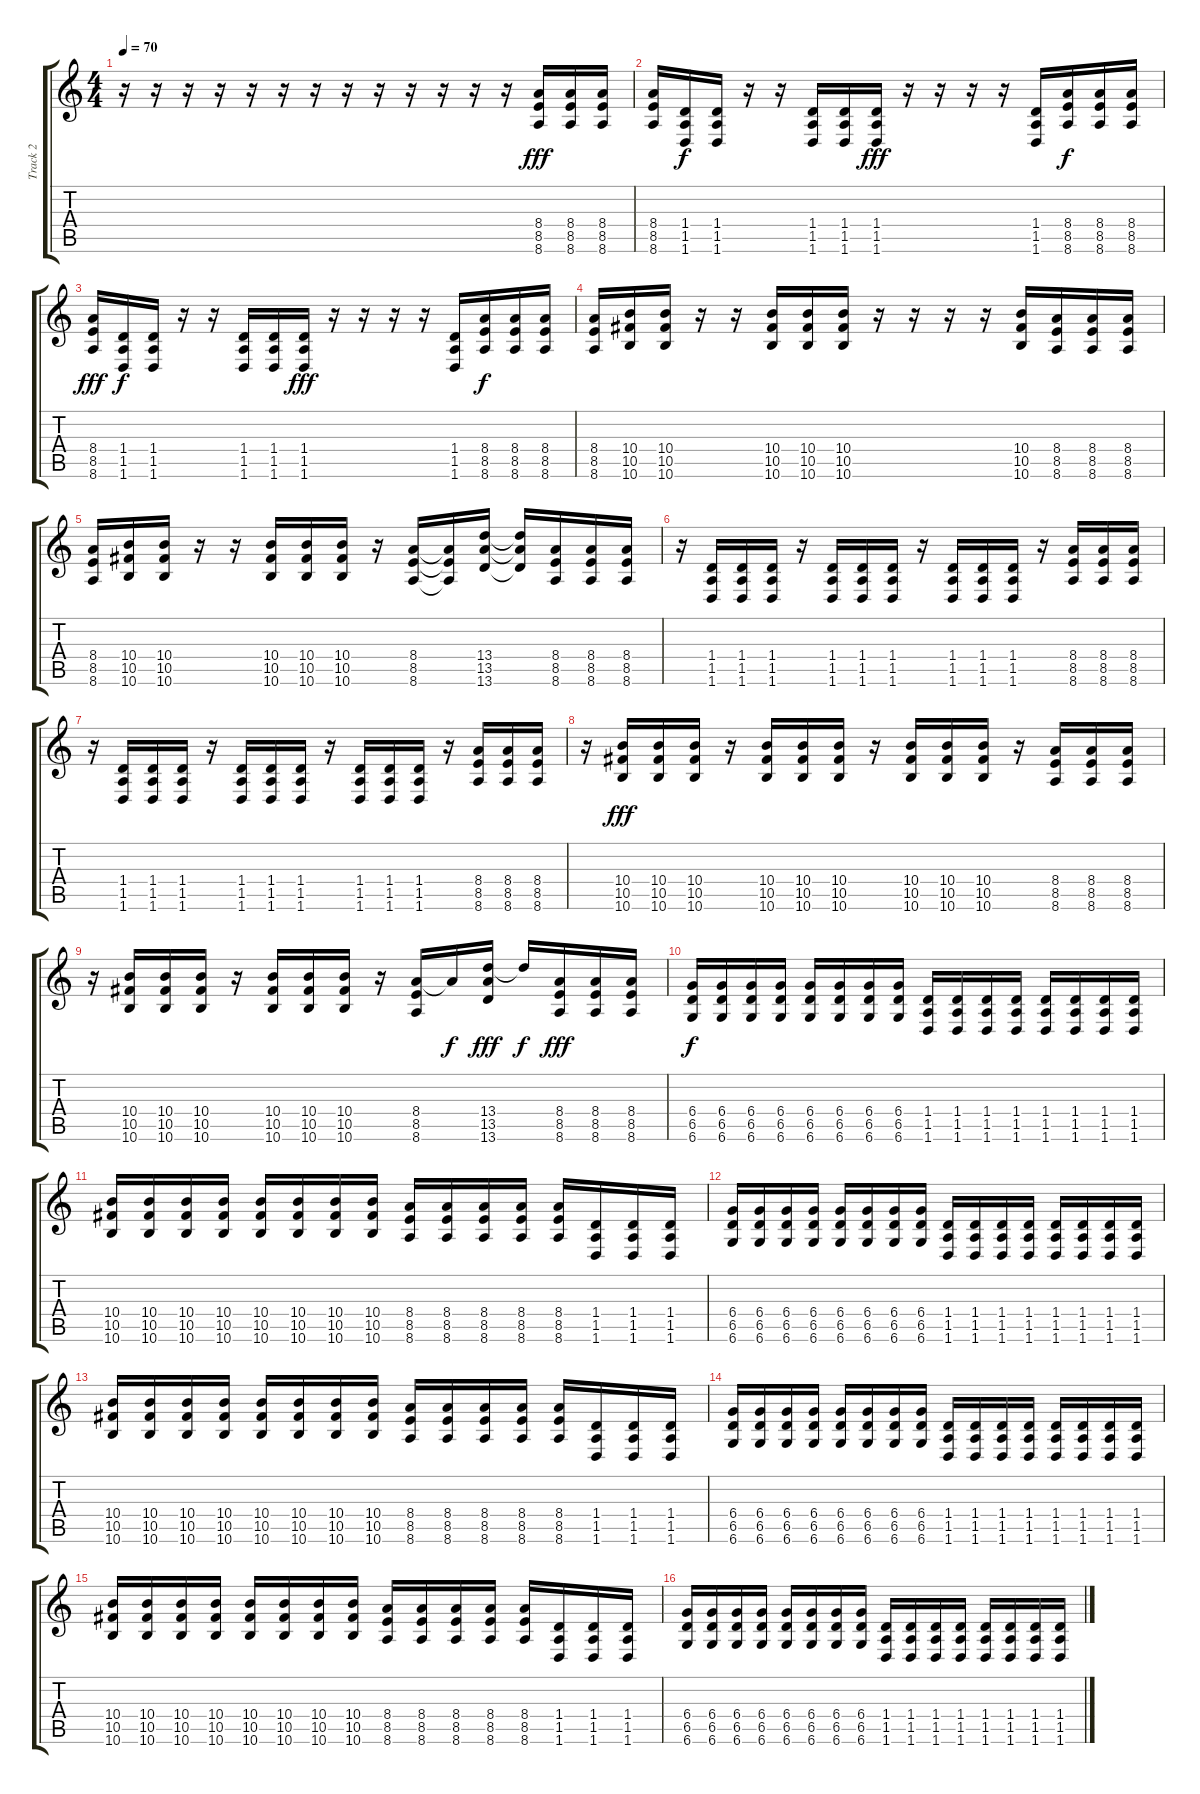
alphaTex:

\track ("Track 2" "Track 2") {instrument distortionguitar}
\staff {score tabs}
\tuning (Eb4 Bb3 Gb3 Db3 Ab2 Db2) {hide}
\ts (4 4)
\tempo 70
\clef g2
\ks c
r.16{dy f} r.16 r.16 r.16 r.16 r.16 r.16 r.16 r.16 r.16 r.16 r.16 r.16 (8.4 8.5 8.6).16{dy fff} (8.4 8.5 8.6).16 (8.4 8.5 8.6).16 |
(8.4 8.5 8.6).16 (1.4 1.5 1.6).16{dy f} (1.4 1.5 1.6).16 r.16 r.16 (1.4 1.5 1.6).16 (1.4 1.5 1.6).16 (1.4 1.5 1.6).16{dy fff} r.16 r.16 r.16 r.16 (1.4 1.5 1.6).16 (8.4 8.5 8.6).16{dy f} (8.4 8.5 8.6).16 (8.4 8.5 8.6).16 |
(8.4 8.5 8.6).16{dy fff} (1.4 1.5 1.6).16{dy f} (1.4 1.5 1.6).16 r.16 r.16 (1.4 1.5 1.6).16 (1.4 1.5 1.6).16 (1.4 1.5 1.6).16{dy fff} r.16 r.16 r.16 r.16 (1.4 1.5 1.6).16 (8.4 8.5 8.6).16{dy f} (8.4 8.5 8.6).16 (8.4 8.5 8.6).16 |
(8.4 8.5 8.6).16 (10.4 10.5 10.6).16 (10.4 10.5 10.6).16 r.16 r.16 (10.4 10.5 10.6).16 (10.4 10.5 10.6).16 (10.4 10.5 10.6).16 r.16 r.16 r.16 r.16 (10.4 10.5 10.6).16 (8.4 8.5 8.6).16 (8.4 8.5 8.6).16 (8.4 8.5 8.6).16 |
(8.4 8.5 8.6).16 (10.4 10.5 10.6).16 (10.4 10.5 10.6).16 r.16 r.16 (10.4 10.5 10.6).16 (10.4 10.5 10.6).16 (10.4 10.5 10.6).16 r.16 (8.4 8.5 8.6).16 (8.4{t} 8.5{t} 8.6{t}).16 (13.4 13.5 13.6).16 (13.4{t} 13.5{t} 13.6{t}).16 (8.4 8.5 8.6).16 (8.4 8.5 8.6).16 (8.4 8.5 8.6).16 |
r.16 (1.4 1.5 1.6).16 (1.4 1.5 1.6).16 (1.4 1.5 1.6).16 r.16 (1.4 1.5 1.6).16 (1.4 1.5 1.6).16 (1.4 1.5 1.6).16 r.16 (1.4 1.5 1.6).16 (1.4 1.5 1.6).16 (1.4 1.5 1.6).16 r.16 (8.4 8.5 8.6).16 (8.4 8.5 8.6).16 (8.4 8.5 8.6).16 |
r.16 (1.4 1.5 1.6).16 (1.4 1.5 1.6).16 (1.4 1.5 1.6).16 r.16 (1.4 1.5 1.6).16 (1.4 1.5 1.6).16 (1.4 1.5 1.6).16 r.16 (1.4 1.5 1.6).16 (1.4 1.5 1.6).16 (1.4 1.5 1.6).16 r.16 (8.4 8.5 8.6).16 (8.4 8.5 8.6).16 (8.4 8.5 8.6).16 |
r.16 (10.4 10.5 10.6).16{dy fff} (10.4 10.5 10.6).16 (10.4 10.5 10.6).16 r.16 (10.4 10.5 10.6).16 (10.4 10.5 10.6).16 (10.4 10.5 10.6).16 r.16 (10.4 10.5 10.6).16 (10.4 10.5 10.6).16 (10.4 10.5 10.6).16 r.16 (8.4 8.5 8.6).16 (8.4 8.5 8.6).16 (8.4 8.5 8.6).16 |
r.16 (10.4 10.5 10.6).16 (10.4 10.5 10.6).16 (10.4 10.5 10.6).16 r.16 (10.4 10.5 10.6).16 (10.4 10.5 10.6).16 (10.4 10.5 10.6).16 r.16 (8.4 8.5 8.6).16 8.4{t}.16{dy f} (13.4 13.5 13.6).16{dy fff} 13.4{t}.16{dy f} (8.4 8.5 8.6).16{dy fff} (8.4 8.5 8.6).16 (8.4 8.5 8.6).16 |
(6.4 6.5 6.6).16{dy f} (6.4 6.5 6.6).16 (6.4 6.5 6.6).16 (6.4 6.5 6.6).16 (6.4 6.5 6.6).16 (6.4 6.5 6.6).16 (6.4 6.5 6.6).16 (6.4 6.5 6.6).16 (1.4 1.5 1.6).16 (1.4 1.5 1.6).16 (1.4 1.5 1.6).16 (1.4 1.5 1.6).16 (1.4 1.5 1.6).16 (1.4 1.5 1.6).16 (1.4 1.5 1.6).16 (1.4 1.5 1.6).16 |
(10.4 10.5 10.6).16 (10.4 10.5 10.6).16 (10.4 10.5 10.6).16 (10.4 10.5 10.6).16 (10.4 10.5 10.6).16 (10.4 10.5 10.6).16 (10.4 10.5 10.6).16 (10.4 10.5 10.6).16 (8.4 8.5 8.6).16 (8.4 8.5 8.6).16 (8.4 8.5 8.6).16 (8.4 8.5 8.6).16 (8.4 8.5 8.6).16 (1.4 1.5 1.6).16 (1.4 1.5 1.6).16 (1.4 1.5 1.6).16 |
(6.4 6.5 6.6).16 (6.4 6.5 6.6).16 (6.4 6.5 6.6).16 (6.4 6.5 6.6).16 (6.4 6.5 6.6).16 (6.4 6.5 6.6).16 (6.4 6.5 6.6).16 (6.4 6.5 6.6).16 (1.4 1.5 1.6).16 (1.4 1.5 1.6).16 (1.4 1.5 1.6).16 (1.4 1.5 1.6).16 (1.4 1.5 1.6).16 (1.4 1.5 1.6).16 (1.4 1.5 1.6).16 (1.4 1.5 1.6).16 |
(10.4 10.5 10.6).16 (10.4 10.5 10.6).16 (10.4 10.5 10.6).16 (10.4 10.5 10.6).16 (10.4 10.5 10.6).16 (10.4 10.5 10.6).16 (10.4 10.5 10.6).16 (10.4 10.5 10.6).16 (8.4 8.5 8.6).16 (8.4 8.5 8.6).16 (8.4 8.5 8.6).16 (8.4 8.5 8.6).16 (8.4 8.5 8.6).16 (1.4 1.5 1.6).16 (1.4 1.5 1.6).16 (1.4 1.5 1.6).16 |
(6.4 6.5 6.6).16 (6.4 6.5 6.6).16 (6.4 6.5 6.6).16 (6.4 6.5 6.6).16 (6.4 6.5 6.6).16 (6.4 6.5 6.6).16 (6.4 6.5 6.6).16 (6.4 6.5 6.6).16 (1.4 1.5 1.6).16 (1.4 1.5 1.6).16 (1.4 1.5 1.6).16 (1.4 1.5 1.6).16 (1.4 1.5 1.6).16 (1.4 1.5 1.6).16 (1.4 1.5 1.6).16 (1.4 1.5 1.6).16 |
(10.4 10.5 10.6).16 (10.4 10.5 10.6).16 (10.4 10.5 10.6).16 (10.4 10.5 10.6).16 (10.4 10.5 10.6).16 (10.4 10.5 10.6).16 (10.4 10.5 10.6).16 (10.4 10.5 10.6).16 (8.4 8.5 8.6).16 (8.4 8.5 8.6).16 (8.4 8.5 8.6).16 (8.4 8.5 8.6).16 (8.4 8.5 8.6).16 (1.4 1.5 1.6).16 (1.4 1.5 1.6).16 (1.4 1.5 1.6).16 |
(6.4 6.5 6.6).16 (6.4 6.5 6.6).16 (6.4 6.5 6.6).16 (6.4 6.5 6.6).16 (6.4 6.5 6.6).16 (6.4 6.5 6.6).16 (6.4 6.5 6.6).16 (6.4 6.5 6.6).16 (1.4 1.5 1.6).16 (1.4 1.5 1.6).16 (1.4 1.5 1.6).16 (1.4 1.5 1.6).16 (1.4 1.5 1.6).16 (1.4 1.5 1.6).16 (1.4 1.5 1.6).16 (1.4 1.5 1.6).16
